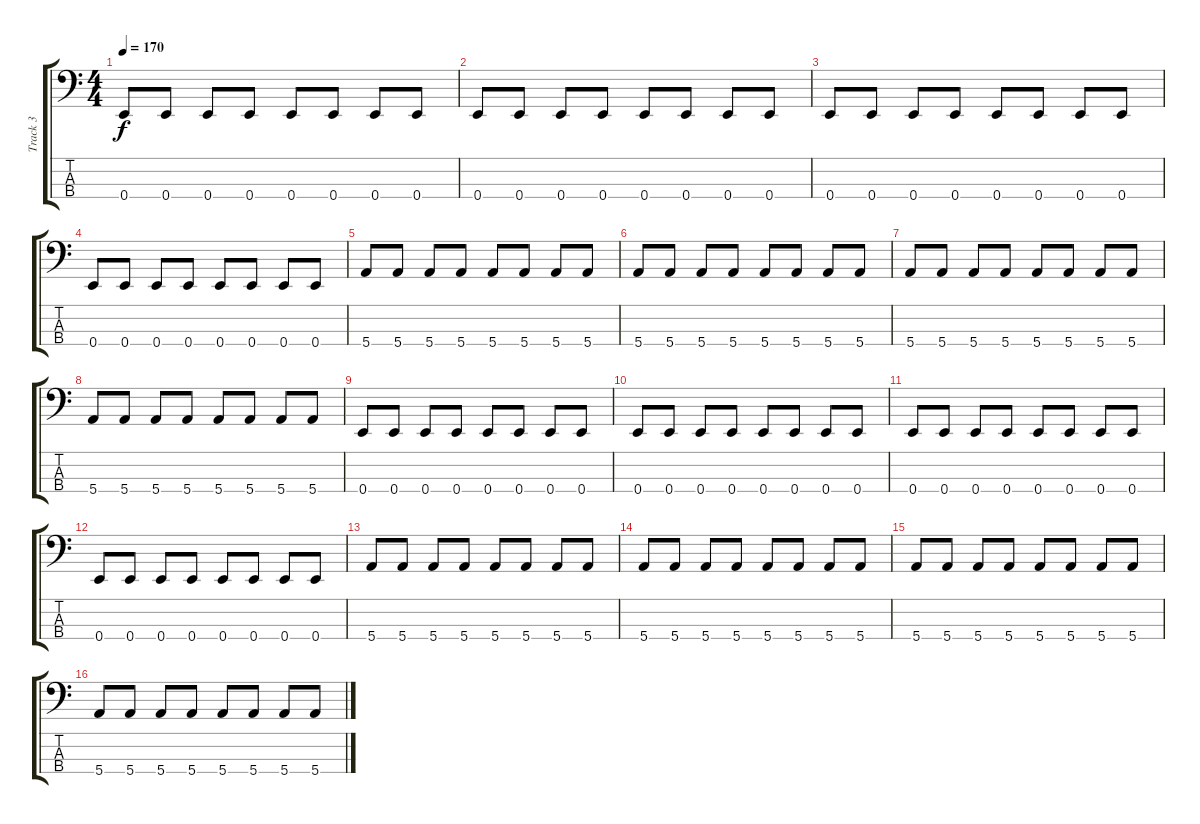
\track ("Track 3" "Track 3") {instrument electricbassfinger}
\staff {score tabs}
\tuning (G2 D2 A1 E1) {hide}
\ts (4 4)
\tempo 170
\clef f4
\ks c
0.4.8{dy f} 0.4.8 0.4.8 0.4.8 0.4.8 0.4.8 0.4.8 0.4.8 |
0.4.8 0.4.8 0.4.8 0.4.8 0.4.8 0.4.8 0.4.8 0.4.8 |
0.4.8 0.4.8 0.4.8 0.4.8 0.4.8 0.4.8 0.4.8 0.4.8 |
0.4.8 0.4.8 0.4.8 0.4.8 0.4.8 0.4.8 0.4.8 0.4.8 |
5.4.8 5.4.8 5.4.8 5.4.8 5.4.8 5.4.8 5.4.8 5.4.8 |
5.4.8 5.4.8 5.4.8 5.4.8 5.4.8 5.4.8 5.4.8 5.4.8 |
5.4.8 5.4.8 5.4.8 5.4.8 5.4.8 5.4.8 5.4.8 5.4.8 |
5.4.8 5.4.8 5.4.8 5.4.8 5.4.8 5.4.8 5.4.8 5.4.8 |
0.4.8 0.4.8 0.4.8 0.4.8 0.4.8 0.4.8 0.4.8 0.4.8 |
0.4.8 0.4.8 0.4.8 0.4.8 0.4.8 0.4.8 0.4.8 0.4.8 |
0.4.8 0.4.8 0.4.8 0.4.8 0.4.8 0.4.8 0.4.8 0.4.8 |
0.4.8 0.4.8 0.4.8 0.4.8 0.4.8 0.4.8 0.4.8 0.4.8 |
5.4.8 5.4.8 5.4.8 5.4.8 5.4.8 5.4.8 5.4.8 5.4.8 |
5.4.8 5.4.8 5.4.8 5.4.8 5.4.8 5.4.8 5.4.8 5.4.8 |
5.4.8 5.4.8 5.4.8 5.4.8 5.4.8 5.4.8 5.4.8 5.4.8 |
5.4.8 5.4.8 5.4.8 5.4.8 5.4.8 5.4.8 5.4.8 5.4.8
